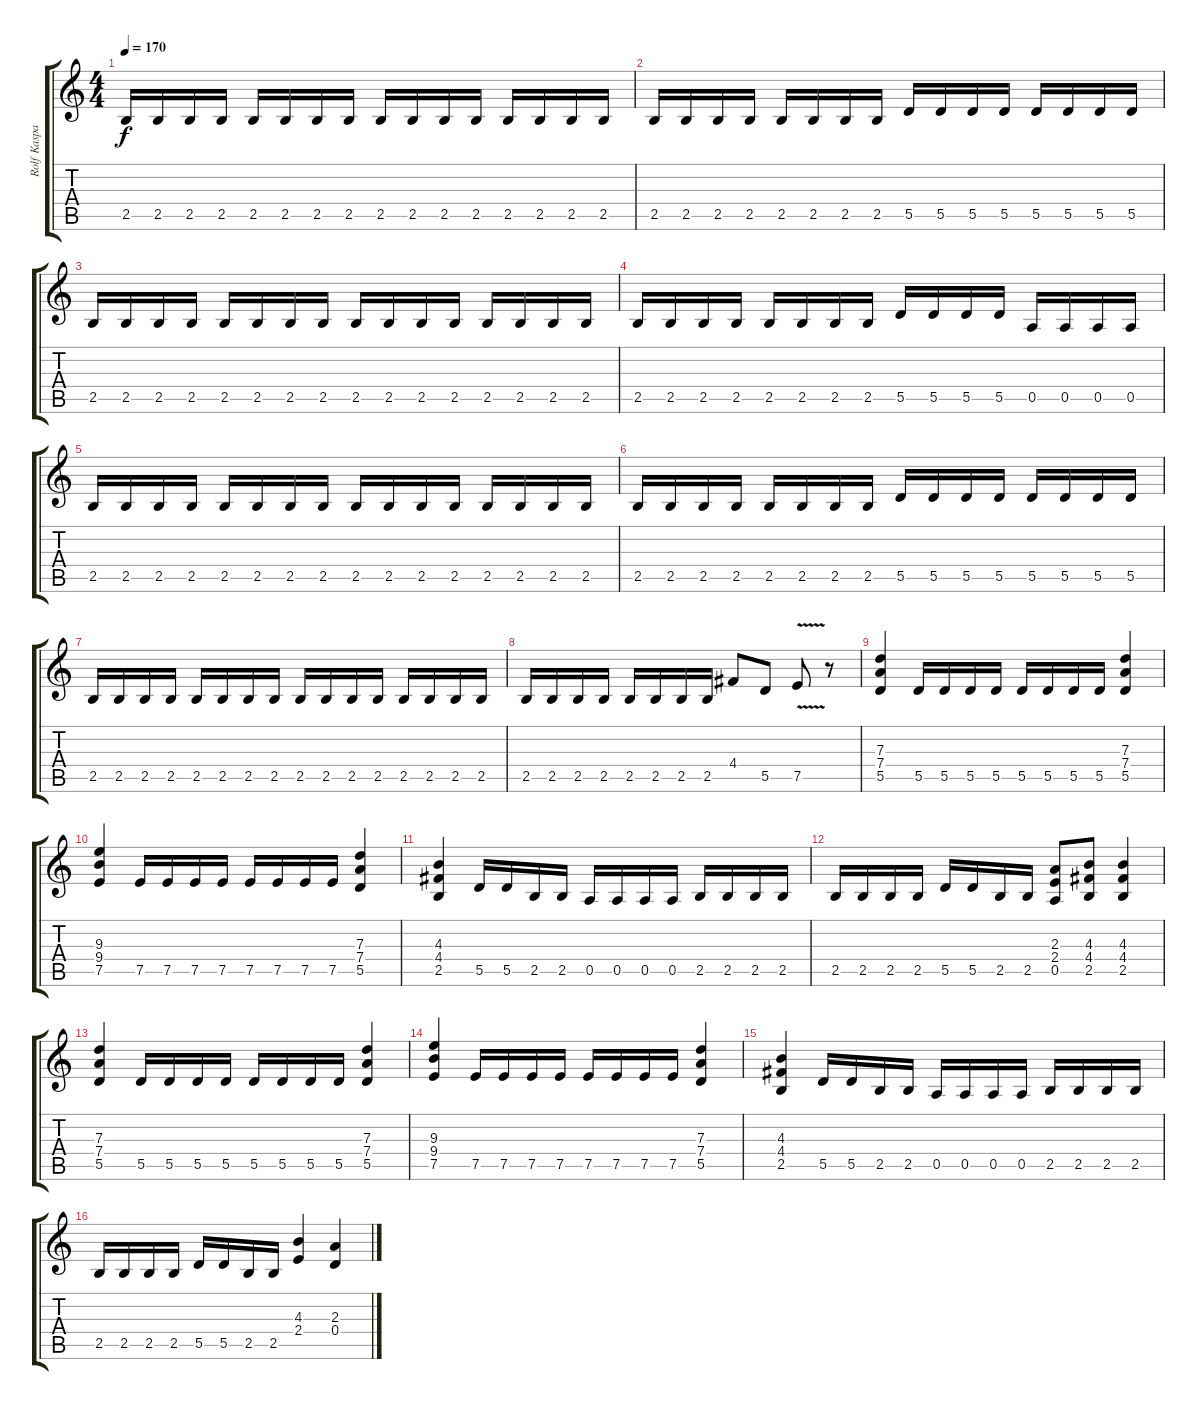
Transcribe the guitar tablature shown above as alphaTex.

\track ("Rolf Kasparek" "Rolf Kaspa") {instrument overdrivenguitar}
\staff {score tabs}
\tuning (E4 B3 G3 D3 A2 E2) {hide}
\ts (4 4)
\tempo 170
\clef g2
\ks c
2.5.16{dy f} 2.5.16 2.5.16 2.5.16 2.5.16 2.5.16 2.5.16 2.5.16 2.5.16 2.5.16 2.5.16 2.5.16 2.5.16 2.5.16 2.5.16 2.5.16 |
2.5.16 2.5.16 2.5.16 2.5.16 2.5.16 2.5.16 2.5.16 2.5.16 5.5.16 5.5.16 5.5.16 5.5.16 5.5.16 5.5.16 5.5.16 5.5.16 |
2.5.16 2.5.16 2.5.16 2.5.16 2.5.16 2.5.16 2.5.16 2.5.16 2.5.16 2.5.16 2.5.16 2.5.16 2.5.16 2.5.16 2.5.16 2.5.16 |
2.5.16 2.5.16 2.5.16 2.5.16 2.5.16 2.5.16 2.5.16 2.5.16 5.5.16 5.5.16 5.5.16 5.5.16 0.5.16 0.5.16 0.5.16 0.5.16 |
2.5.16 2.5.16 2.5.16 2.5.16 2.5.16 2.5.16 2.5.16 2.5.16 2.5.16 2.5.16 2.5.16 2.5.16 2.5.16 2.5.16 2.5.16 2.5.16 |
2.5.16 2.5.16 2.5.16 2.5.16 2.5.16 2.5.16 2.5.16 2.5.16 5.5.16 5.5.16 5.5.16 5.5.16 5.5.16 5.5.16 5.5.16 5.5.16 |
2.5.16 2.5.16 2.5.16 2.5.16 2.5.16 2.5.16 2.5.16 2.5.16 2.5.16 2.5.16 2.5.16 2.5.16 2.5.16 2.5.16 2.5.16 2.5.16 |
2.5.16 2.5.16 2.5.16 2.5.16 2.5.16 2.5.16 2.5.16 2.5.16 4.4.8 5.5.8 7.5{v}.8 r.8 |
(7.3 7.4 5.5).4 5.5.16 5.5.16 5.5.16 5.5.16 5.5.16 5.5.16 5.5.16 5.5.16 (7.3 7.4 5.5).4 |
(9.3 9.4 7.5).4 7.5.16 7.5.16 7.5.16 7.5.16 7.5.16 7.5.16 7.5.16 7.5.16 (7.3 7.4 5.5).4 |
(4.3 4.4 2.5).4 5.5.16 5.5.16 2.5.16 2.5.16 0.5.16 0.5.16 0.5.16 0.5.16 2.5.16 2.5.16 2.5.16 2.5.16 |
2.5.16 2.5.16 2.5.16 2.5.16 5.5.16 5.5.16 2.5.16 2.5.16 (2.3 2.4 0.5).8 (4.3 4.4 2.5).8 (4.3 4.4 2.5).4 |
(7.3 7.4 5.5).4 5.5.16 5.5.16 5.5.16 5.5.16 5.5.16 5.5.16 5.5.16 5.5.16 (7.3 7.4 5.5).4 |
(9.3 9.4 7.5).4 7.5.16 7.5.16 7.5.16 7.5.16 7.5.16 7.5.16 7.5.16 7.5.16 (7.3 7.4 5.5).4 |
(4.3 4.4 2.5).4 5.5.16 5.5.16 2.5.16 2.5.16 0.5.16 0.5.16 0.5.16 0.5.16 2.5.16 2.5.16 2.5.16 2.5.16 |
2.5.16 2.5.16 2.5.16 2.5.16 5.5.16 5.5.16 2.5.16 2.5.16 (4.3 2.4).4 (2.3 0.4).4
